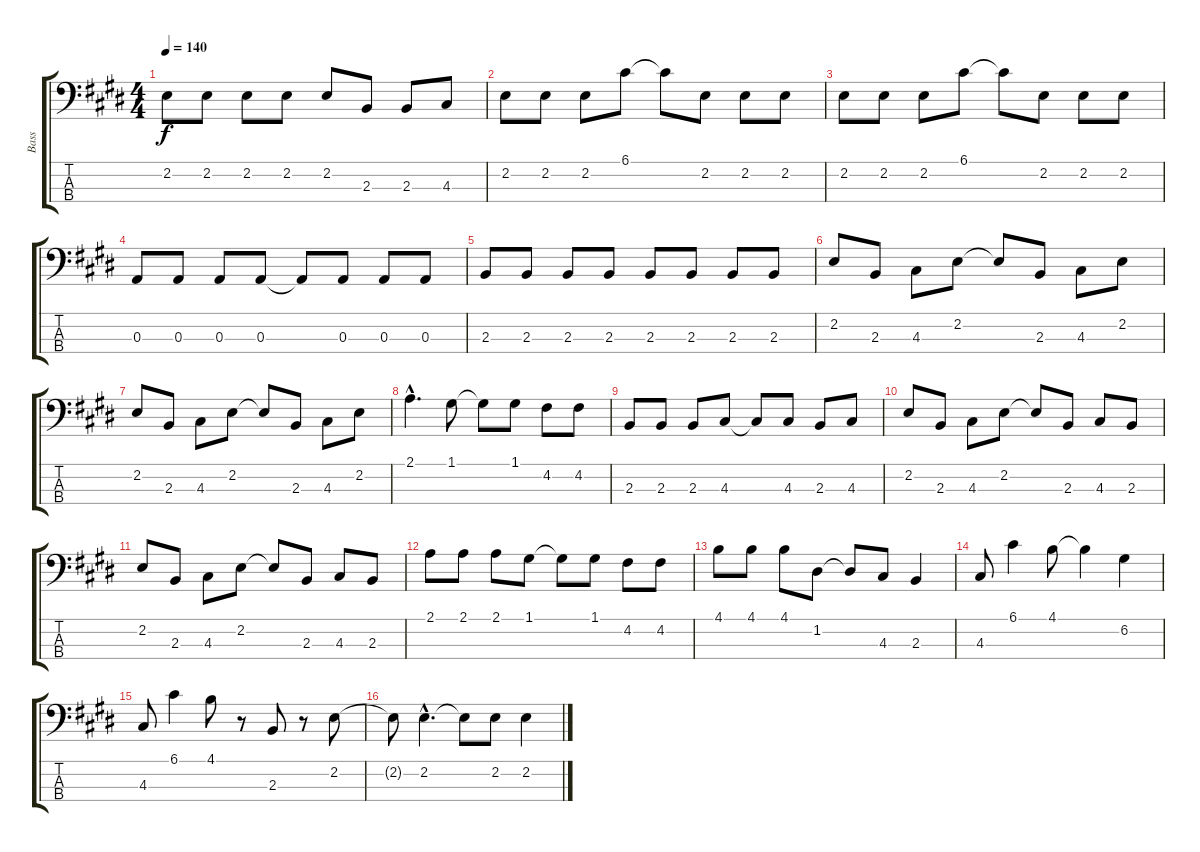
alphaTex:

\track ("Bass" "Bass") {instrument electricbassfinger}
\staff {score tabs}
\tuning (G2 D2 A1 E1) {hide}
\ts (4 4)
\tempo 140
\clef f4
\ks e
2.2.8{dy f} 2.2.8 2.2.8 2.2.8 2.2.8 2.3.8 2.3.8 4.3.8 |
2.2.8 2.2.8 2.2.8 6.1.8 6.1{t}.8 2.2.8 2.2.8 2.2.8 |
2.2.8 2.2.8 2.2.8 6.1.8 6.1{t}.8 2.2.8 2.2.8 2.2.8 |
0.3.8 0.3.8 0.3.8 0.3.8 0.3{t}.8 0.3.8 0.3.8 0.3.8 |
2.3.8 2.3.8 2.3.8 2.3.8 2.3.8 2.3.8 2.3.8 2.3.8 |
2.2.8 2.3.8 4.3.8 2.2.8 2.2{t}.8 2.3.8 4.3.8 2.2.8 |
2.2.8 2.3.8 4.3.8 2.2.8 2.2{t}.8 2.3.8 4.3.8 2.2.8 |
2.1{hac}.4{d} 1.1.8 1.1{t}.8 1.1.8 4.2.8 4.2.8 |
2.3.8 2.3.8 2.3.8 4.3.8 4.3{t}.8 4.3.8 2.3.8 4.3.8 |
2.2.8 2.3.8 4.3.8 2.2.8 2.2{t}.8 2.3.8 4.3.8 2.3.8 |
2.2.8 2.3.8 4.3.8 2.2.8 2.2{t}.8 2.3.8 4.3.8 2.3.8 |
2.1.8 2.1.8 2.1.8 1.1.8 1.1{t}.8 1.1.8 4.2.8 4.2.8 |
4.1.8 4.1.8 4.1.8 1.2.8 1.2{t}.8 4.3.8 2.3.4 |
4.3.8 6.1.4 4.1.8 4.1{t}.4 6.2.4 |
4.3.8 6.1.4 4.1.8 r.8 2.3.8 r.8 2.2.8 |
2.2{t}.8 2.2{hac}.4{d} 2.2{t}.8 2.2.8 2.2.4
